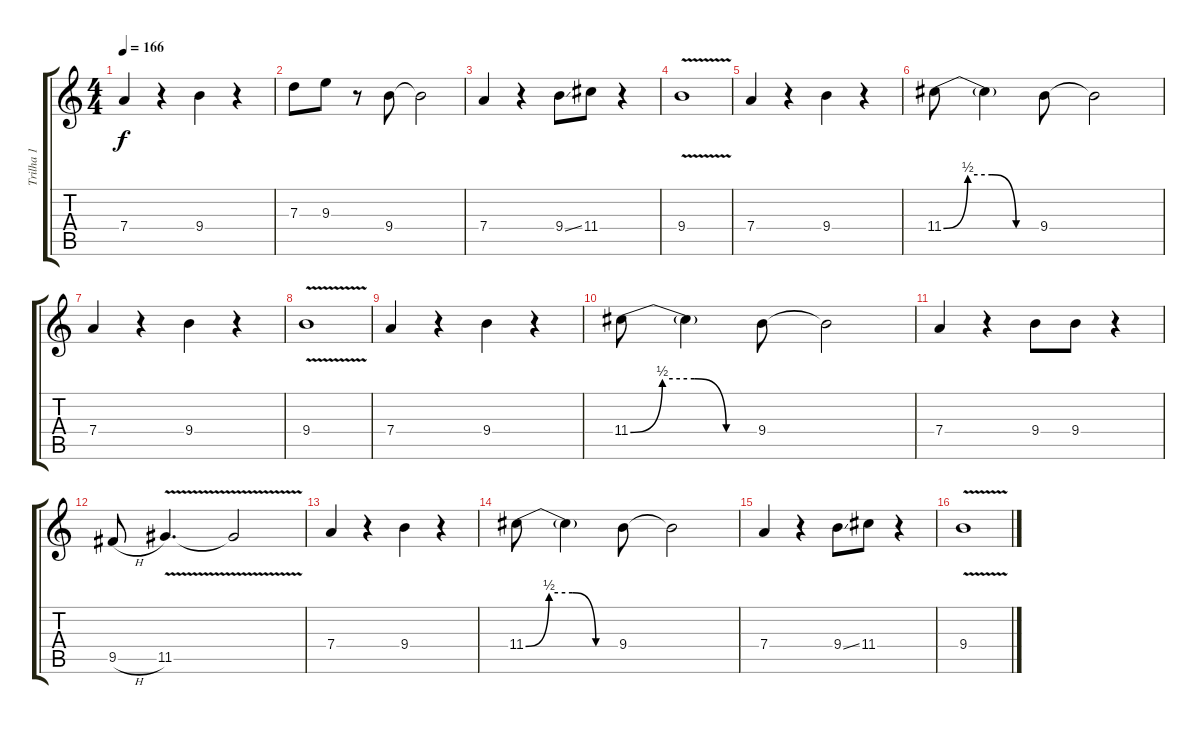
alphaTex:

\track ("Trilha 1" "Trilha 1") {instrument distortionguitar}
\staff {score tabs}
\tuning (E4 B3 G3 D3 A2 E2) {hide}
\ts (4 4)
\tempo 166
\clef g2
\ks c
7.4.4{dy f} r.4 9.4.4 r.4 |
7.3.8 9.3.8 r.8 9.4.8 9.4{t}.2 |
7.4.4 r.4 9.4{ss}.8 11.4.8 r.4 |
9.4{v}.1 |
7.4.4 r.4 9.4.4 r.4 |
11.4{be (custom 0 0 15 2 30 2 45 0 60 0)}.8 11.4{t}.4 9.4.8 9.4{t}.2 |
7.4.4 r.4 9.4.4 r.4 |
9.4{v}.1 |
7.4.4 r.4 9.4.4 r.4 |
11.4{be (custom 0 0 15 2 30 2 45 0 60 0)}.8 11.4{t}.4 9.4.8 9.4{t}.2 |
7.4.4 r.4 9.4.8 9.4.8 r.4 |
9.5{h}.8 11.5{v}.4{d} 11.5{t}.2 |
7.4.4 r.4 9.4.4 r.4 |
11.4{be (custom 0 0 15 2 30 2 45 0 60 0)}.8 11.4{t}.4 9.4.8 9.4{t}.2 |
7.4.4 r.4 9.4{ss}.8 11.4.8 r.4 |
9.4{v}.1
